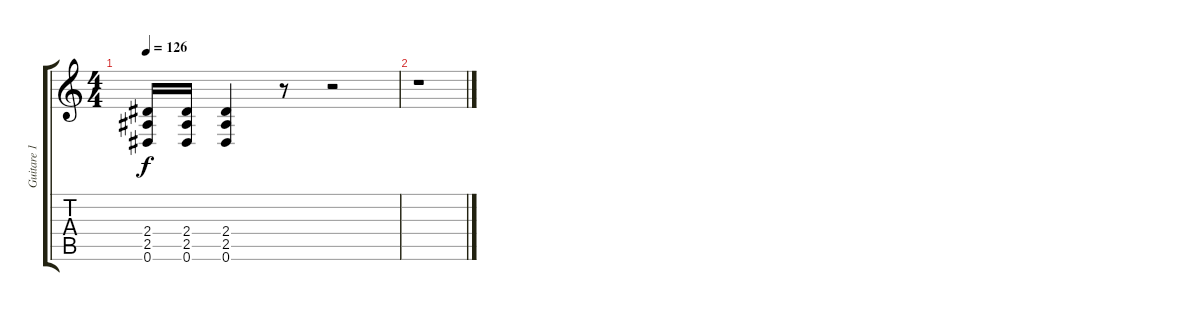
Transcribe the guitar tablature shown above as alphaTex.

\track ("Guitare 1" "Guitare 1") {instrument distortionguitar}
\staff {score tabs}
\tuning (Eb4 Bb3 Gb3 Db3 Ab2 Eb2) {hide}
\ts (4 4)
\tempo 126
\clef g2
\ks c
(2.4 2.5 0.6).16{dy f} (2.4 2.5 0.6).16 (2.4 2.5 0.6).4 r.8 r.2 |
r.1
